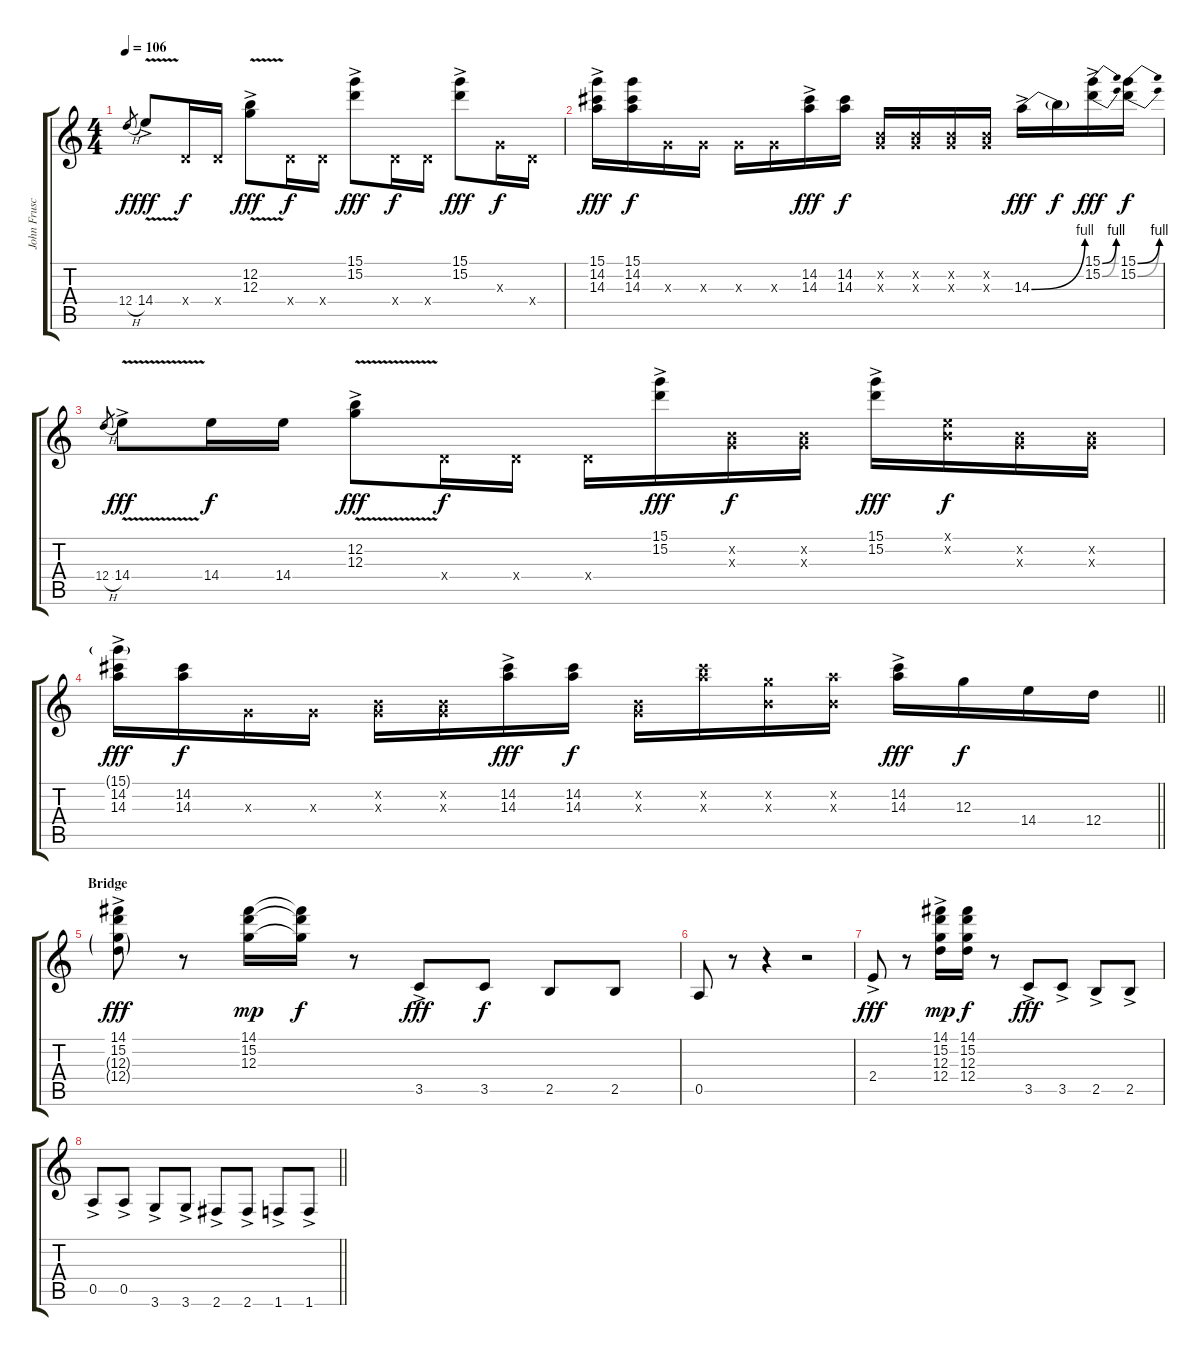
\track ("John Frusciante [Guitar 1]" "John Frusc") {instrument distortionguitar}
\staff {score tabs}
\tuning (E4 B3 G3 D3 A2 E2) {hide}
\ts (4 4)
\tempo 106
\clef g2
\ks c
12.4{h}.8{gr dy f} 14.4{v ac}.8{dy fff} 0.4{x}.16{dy f} 0.4{x}.16 (12.2{v ac} 12.3{v ac}).8{dy fff} 0.4{x}.16{dy f} 0.4{x}.16 (15.1{ac} 15.2{ac}).8{dy fff} 0.4{x}.16{dy f} 0.4{x}.16 (15.1{ac} 15.2{ac}).8{dy fff} 0.3{x}.16{dy f} 0.4{x}.16 |
(15.1{ac} 14.2{ac} 14.3{ac}).16{dy fff} (15.1 14.2 14.3).16{dy f} 0.3{x}.16 0.3{x}.16 0.3{x}.16 0.3{x}.16 (14.2{ac} 14.3{ac}).16{dy fff} (14.2 14.3).16{dy f} (0.2{x} 0.3{x}).16 (0.2{x} 0.3{x}).16 (0.2{x} 0.3{x}).16 (0.2{x} 0.3{x}).16 14.3{be (bend 0 0 60 4) ac}.16{dy fff} 14.3{t}.16{dy f} (15.1{be (bend 0 0 60 4) ac} 15.2{be (bend 0 0 60 4) ac}).16{dy fff} (15.1{be (bend 0 0 60 4)} 15.2{be (bend 0 0 60 4)}).16{dy f} |
12.4{h}.8{gr} 14.4{v ac}.8{dy fff} 14.4.16{dy f} 14.4.16 (12.2{v ac} 12.3{v ac}).8{dy fff} 0.4{x}.16{dy f} 0.4{x}.16 0.4{x}.16 (15.1{ac} 15.2{ac}).16{dy fff} (0.2{x} 0.3{x}).16{dy f} (0.2{x} 0.3{x}).16 (15.1{ac} 15.2{ac}).16{dy fff} (0.1{x} 0.2{x}).16{dy f} (0.2{x} 0.3{x}).16 (0.2{x} 0.3{x}).16 |
\barLineRight lightlight
(15.1{g ac} 14.2{ac} 14.3{ac}).16{dy fff} (14.2 14.3).16{dy f} 0.3{x}.16 0.3{x}.16 (0.2{x} 0.3{x}).16 (0.2{x} 0.3{x}).16 (14.2{ac} 14.3{ac}).16{dy fff} (14.2 14.3).16{dy f} (0.2{x} 0.3{x}).16 (14.2{x} 14.3{x}).16 (0.2{x} 12.3{x}).16 (0.2{x} 14.3{x}).16 (14.2{ac} 14.3{ac}).16{dy fff} 12.3.16{dy f} 14.4.16 12.4.16 |
\section ("" "Bridge")
(14.1{ac} 15.2{ac} 12.3{g ac} 12.4{g ac}).8{dy fff} r.8 (14.1 15.2 12.3).16{dy mp} (14.1{t} 15.2{t} 12.3{t}).16{dy f} r.8 3.5{ac}.8{dy fff} 3.5.8{dy f} 2.5.8 2.5.8 |
0.5.8 r.8 r.4 r.2 |
2.4{ac}.8{dy fff} r.8 (14.1{ac} 15.2{ac} 12.3{ac} 12.4{ac}).16{dy mp} (14.1 15.2 12.3 12.4).16{dy f} r.8 3.5{ac}.8{dy fff} 3.5{ac}.8 2.5{ac}.8 2.5{ac}.8 |
\barLineRight lightlight
0.5{ac}.8 0.5{ac}.8 3.6{ac}.8 3.6{ac}.8 2.6{ac}.8 2.6{ac}.8 1.6{ac}.8 1.6{ac}.8
